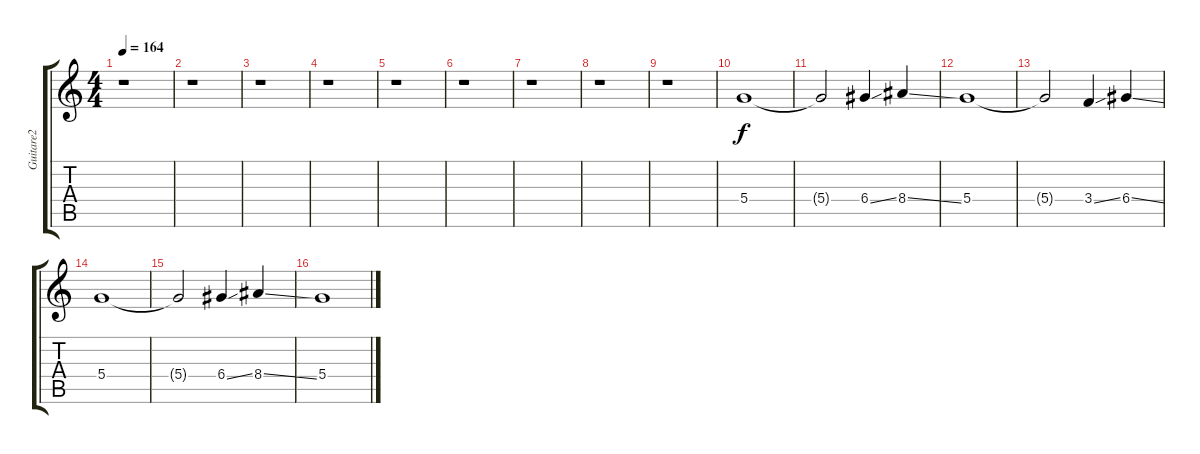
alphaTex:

\track ("Guitare2" "Guitare2") {instrument electricguitarclean}
\staff {score tabs}
\tuning (E4 B3 G3 D3 A2 E2) {hide}
\ts (4 4)
\tempo 164
\clef g2
\ks c
r.1{dy f} |
r.1 |
r.1 |
r.1 |
r.1 |
r.1 |
r.1 |
r.1 |
r.1 |
5.4.1 |
5.4{t}.2 6.4{ss}.4 8.4{ss}.4 |
5.4.1 |
5.4{t}.2 3.4{ss}.4 6.4{ss}.4 |
5.4.1 |
5.4{t}.2 6.4{ss}.4 8.4{ss}.4 |
5.4.1
